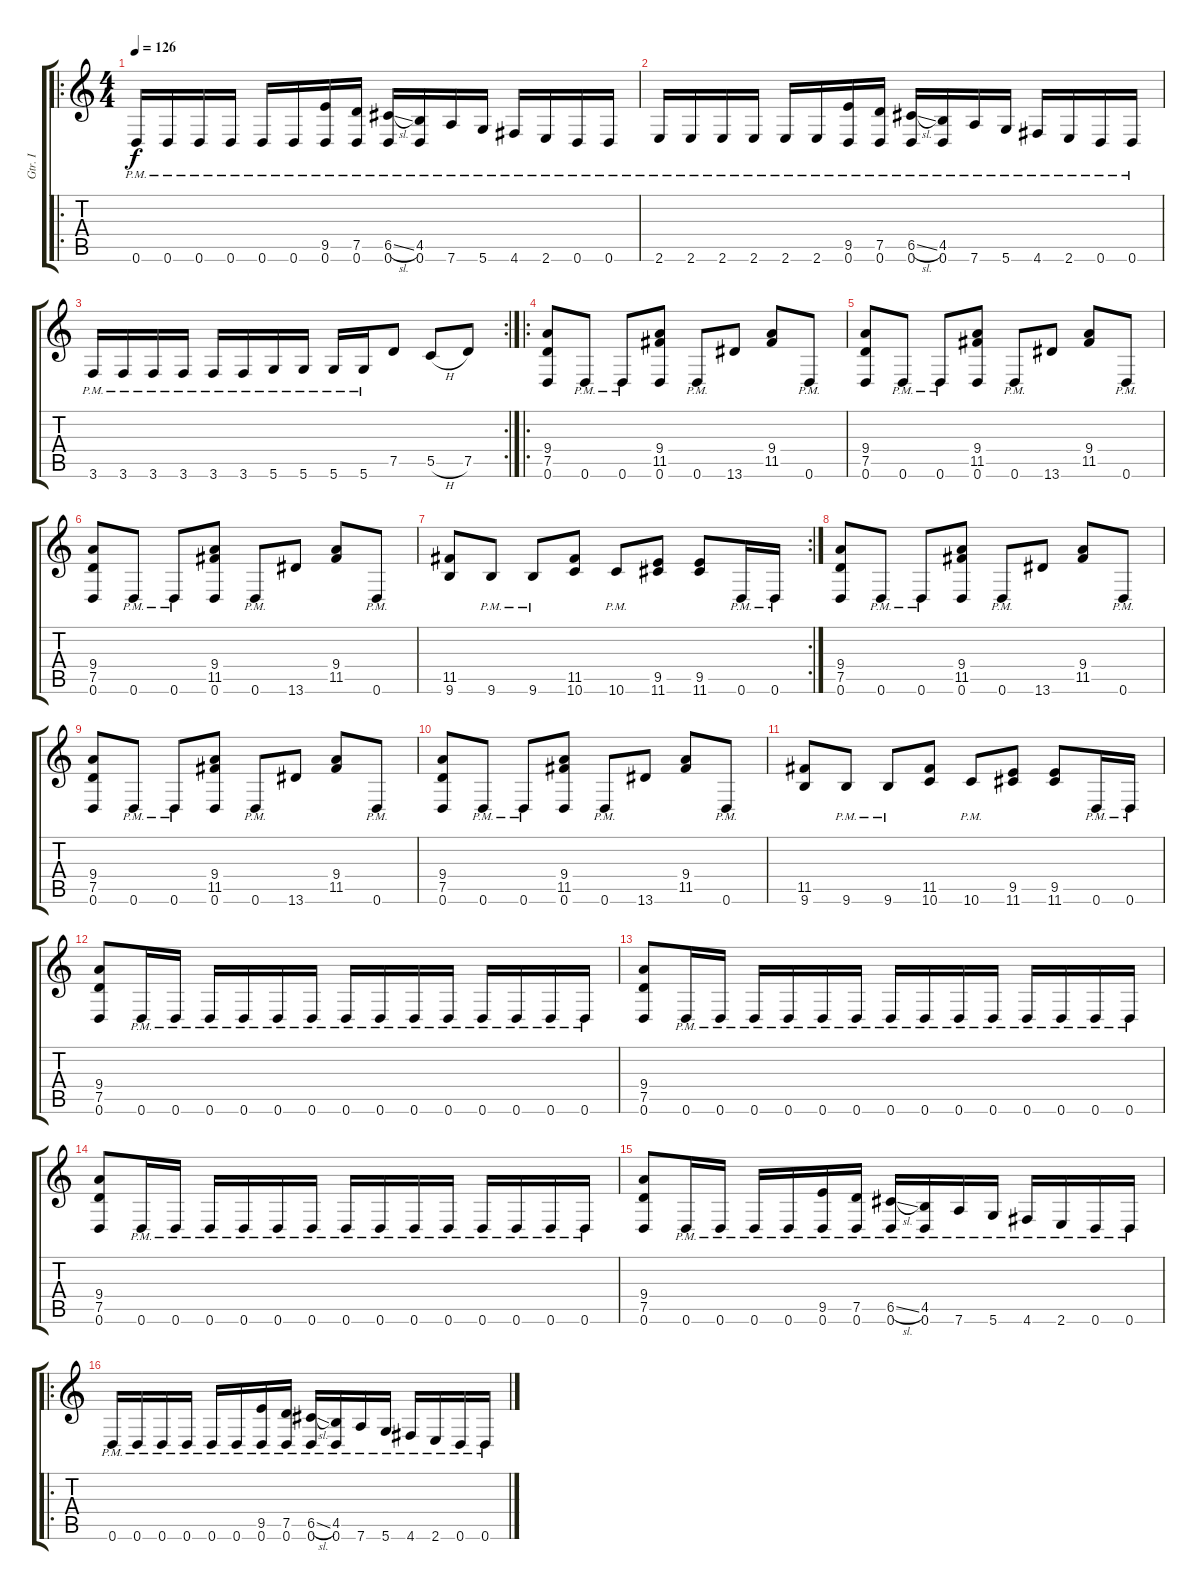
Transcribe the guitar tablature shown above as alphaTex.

\track ("Gtr. I" "Gtr. I") {instrument overdrivenguitar}
\staff {score tabs}
\tuning (D4 A3 F3 C3 G2 D2) {hide}
\ro
\ts (4 4)
\tempo 126
\clef g2
\ks c
0.6{pm}.16{dy f} 0.6{pm}.16 0.6{pm}.16 0.6{pm}.16 0.6{pm}.16 0.6{pm}.16 (9.5 0.6{pm}).16 (7.5 0.6{pm}).16 (6.5{sl} 0.6{pm}).16 (4.5 0.6{pm}).16 7.6{pm}.16 5.6{pm}.16 4.6{pm}.16 2.6{pm}.16 0.6{pm}.16 0.6{pm}.16 |
2.6{pm}.16 2.6{pm}.16 2.6{pm}.16 2.6{pm}.16 2.6{pm}.16 2.6{pm}.16 (9.5 0.6{pm}).16 (7.5 0.6{pm}).16 (6.5{sl} 0.6{pm}).16 (4.5 0.6{pm}).16 7.6{pm}.16 5.6{pm}.16 4.6{pm}.16 2.6{pm}.16 0.6{pm}.16 0.6{pm}.16 |
\rc 2
3.6{pm}.16 3.6{pm}.16 3.6{pm}.16 3.6{pm}.16 3.6{pm}.16 3.6{pm}.16 5.6{pm}.16 5.6{pm}.16 5.6{pm}.16 5.6{pm}.16 7.5.8 5.5{h}.8 7.5.8 |
\ro
(9.4 7.5 0.6).8 0.6{pm}.8 0.6{pm}.8 (9.4 11.5 0.6).8 0.6{pm}.8 13.6.8 (9.4 11.5).8 0.6{pm}.8 |
(9.4 7.5 0.6).8 0.6{pm}.8 0.6{pm}.8 (9.4 11.5 0.6).8 0.6{pm}.8 13.6.8 (9.4 11.5).8 0.6{pm}.8 |
(9.4 7.5 0.6).8 0.6{pm}.8 0.6{pm}.8 (9.4 11.5 0.6).8 0.6{pm}.8 13.6.8 (9.4 11.5).8 0.6{pm}.8 |
\rc 2
(11.5 9.6).8 9.6{pm}.8 9.6{pm}.8 (11.5 10.6).8 10.6{pm}.8 (9.5 11.6).8 (9.5 11.6).8 0.6{pm}.16 0.6{pm}.16 |
(9.4 7.5 0.6).8 0.6{pm}.8 0.6{pm}.8 (9.4 11.5 0.6).8 0.6{pm}.8 13.6.8 (9.4 11.5).8 0.6{pm}.8 |
(9.4 7.5 0.6).8 0.6{pm}.8 0.6{pm}.8 (9.4 11.5 0.6).8 0.6{pm}.8 13.6.8 (9.4 11.5).8 0.6{pm}.8 |
(9.4 7.5 0.6).8 0.6{pm}.8 0.6{pm}.8 (9.4 11.5 0.6).8 0.6{pm}.8 13.6.8 (9.4 11.5).8 0.6{pm}.8 |
(11.5 9.6).8 9.6{pm}.8 9.6{pm}.8 (11.5 10.6).8 10.6{pm}.8 (9.5 11.6).8 (9.5 11.6).8 0.6{pm}.16 0.6{pm}.16 |
(9.4 7.5 0.6).8 0.6{pm}.16 0.6{pm}.16 0.6{pm}.16 0.6{pm}.16 0.6{pm}.16 0.6{pm}.16 0.6{pm}.16 0.6{pm}.16 0.6{pm}.16 0.6{pm}.16 0.6{pm}.16 0.6{pm}.16 0.6{pm}.16 0.6{pm}.16 |
(9.4 7.5 0.6).8 0.6{pm}.16 0.6{pm}.16 0.6{pm}.16 0.6{pm}.16 0.6{pm}.16 0.6{pm}.16 0.6{pm}.16 0.6{pm}.16 0.6{pm}.16 0.6{pm}.16 0.6{pm}.16 0.6{pm}.16 0.6{pm}.16 0.6{pm}.16 |
(9.4 7.5 0.6).8 0.6{pm}.16 0.6{pm}.16 0.6{pm}.16 0.6{pm}.16 0.6{pm}.16 0.6{pm}.16 0.6{pm}.16 0.6{pm}.16 0.6{pm}.16 0.6{pm}.16 0.6{pm}.16 0.6{pm}.16 0.6{pm}.16 0.6{pm}.16 |
(9.4 7.5 0.6).8 0.6{pm}.16 0.6{pm}.16 0.6{pm}.16 0.6{pm}.16 (9.5 0.6{pm}).16 (7.5 0.6{pm}).16 (6.5{sl} 0.6{pm}).16 (4.5 0.6{pm}).16 7.6{pm}.16 5.6{pm}.16 4.6{pm}.16 2.6{pm}.16 0.6{pm}.16 0.6{pm}.16 |
\ro
0.6{pm}.16 0.6{pm}.16 0.6{pm}.16 0.6{pm}.16 0.6{pm}.16 0.6{pm}.16 (9.5 0.6{pm}).16 (7.5 0.6{pm}).16 (6.5{sl} 0.6{pm}).16 (4.5 0.6{pm}).16 7.6{pm}.16 5.6{pm}.16 4.6{pm}.16 2.6{pm}.16 0.6{pm}.16 0.6{pm}.16
